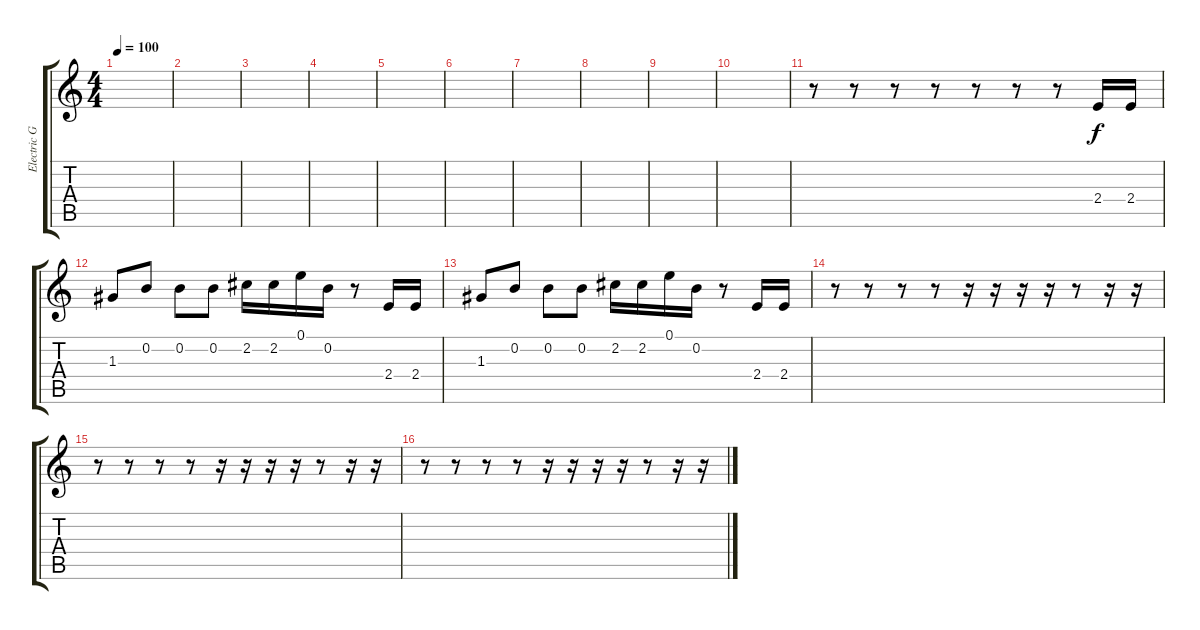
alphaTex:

\track ("Electric Guitar" "Electric G") {instrument distortionguitar}
\staff {score tabs}
\tuning (E4 B3 G3 D3 A2 E2) {hide}
\ts (4 4)
\tempo 100
\clef g2
\ks c
|
|
|
|
|
|
|
|
|
|
r.8 r.8 r.8 r.8 r.8 r.8 r.8 2.4.16 2.4.16 |
1.3.8 0.2.8 0.2.8 0.2.8 2.2.16 2.2.16 0.1.16 0.2.16 r.8 2.4.16 2.4.16 |
1.3.8 0.2.8 0.2.8 0.2.8 2.2.16 2.2.16 0.1.16 0.2.16 r.8 2.4.16 2.4.16 |
r.8 r.8 r.8 r.8 r.16 r.16 r.16 r.16 r.8 r.16 r.16 |
r.8 r.8 r.8 r.8 r.16 r.16 r.16 r.16 r.8 r.16 r.16 |
r.8 r.8 r.8 r.8 r.16 r.16 r.16 r.16 r.8 r.16 r.16
